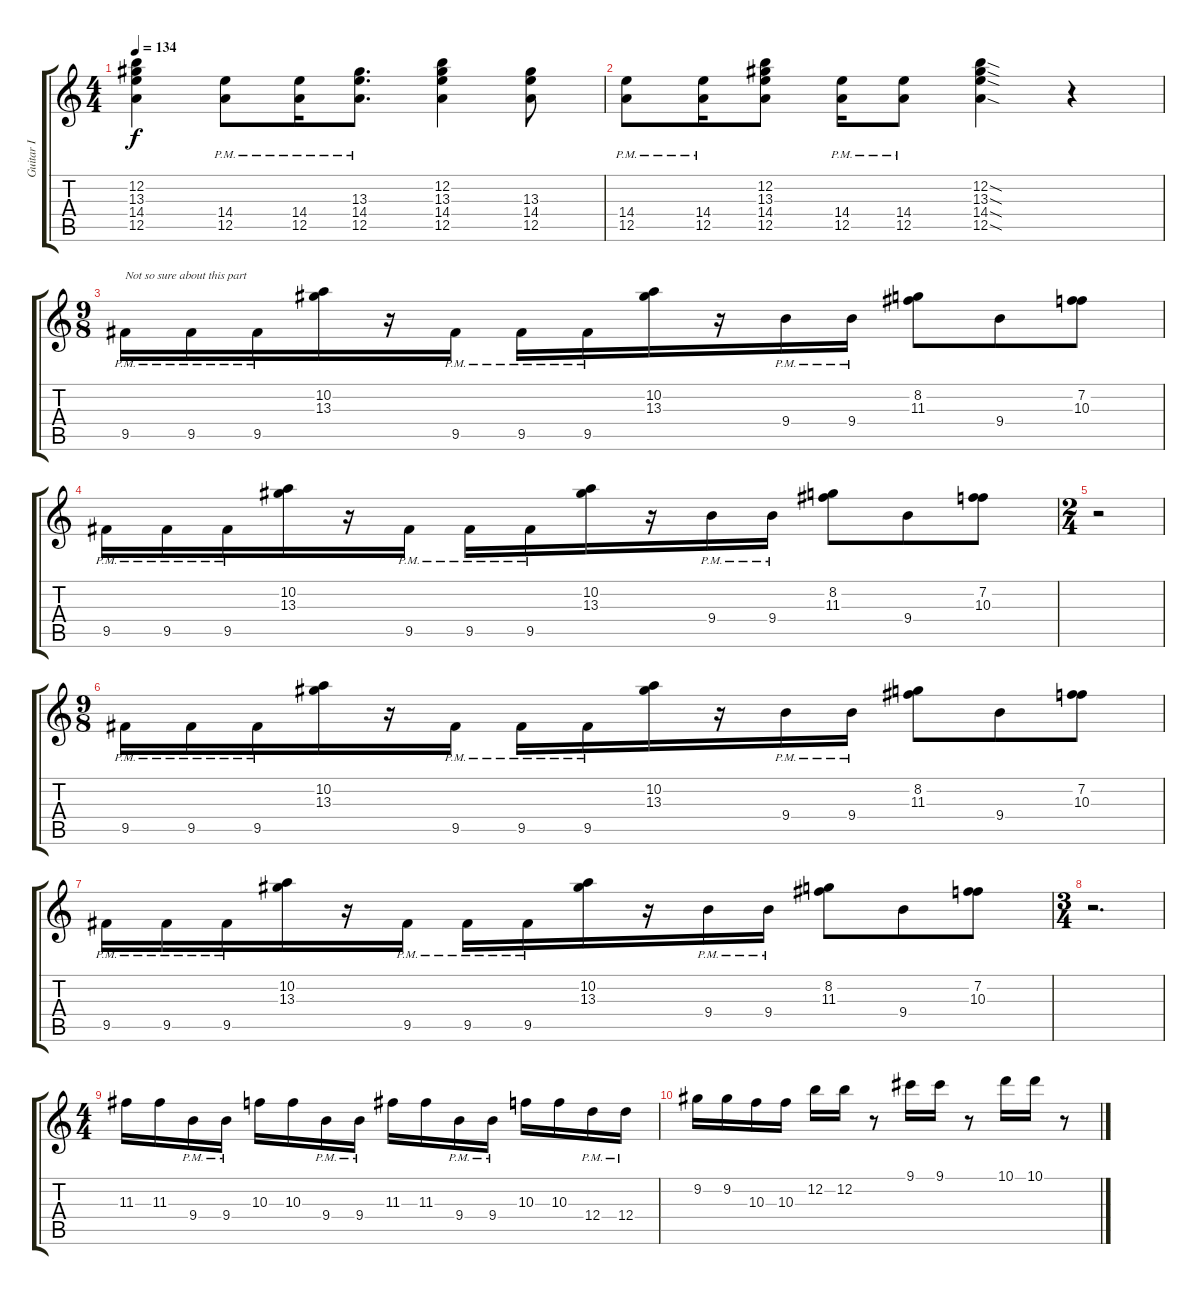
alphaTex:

\track ("Guitar I" "Guitar I") {instrument distortionguitar}
\staff {score tabs}
\tuning (E4 B3 G3 D3 A2 E2) {hide}
\ts (4 4)
\tempo 134
\clef g2
\ks c
(12.2 13.3 14.4 12.5).4{dy f} (14.4{pm} 12.5{pm}).8 (14.4{pm} 12.5{pm}).16 (13.3{pm} 14.4{pm} 12.5{pm}).8{d} (12.2 13.3 14.4 12.5).4 (13.3 14.4 12.5).8 |
(14.4{pm} 12.5{pm}).8 (14.4{pm} 12.5{pm}).16 (12.2 13.3 14.4 12.5).8 (14.4{pm} 12.5{pm}).16 (14.4{pm} 12.5{pm}).8 (12.2{sod} 13.3{sod} 14.4{sod} 12.5{sod}).4 r.4 |
\ts (9 8)
9.5{pm}.16{txt "Not so sure about this part"} 9.5{pm}.16 9.5{pm}.16 (10.2 13.3).16 r.16 9.5{pm}.16 9.5{pm}.16 9.5{pm}.16 (10.2 13.3).16 r.16 9.4{pm}.16 9.4{pm}.16 (8.2 11.3).8 9.4.8 (7.2 10.3).8 |
9.5{pm}.16 9.5{pm}.16 9.5{pm}.16 (10.2 13.3).16 r.16 9.5{pm}.16 9.5{pm}.16 9.5{pm}.16 (10.2 13.3).16 r.16 9.4{pm}.16 9.4{pm}.16 (8.2 11.3).8 9.4.8 (7.2 10.3).8 |
\ts (2 4)
r.2 |
\ts (9 8)
9.5{pm}.16 9.5{pm}.16 9.5{pm}.16 (10.2 13.3).16 r.16 9.5{pm}.16 9.5{pm}.16 9.5{pm}.16 (10.2 13.3).16 r.16 9.4{pm}.16 9.4{pm}.16 (8.2 11.3).8 9.4.8 (7.2 10.3).8 |
9.5{pm}.16 9.5{pm}.16 9.5{pm}.16 (10.2 13.3).16 r.16 9.5{pm}.16 9.5{pm}.16 9.5{pm}.16 (10.2 13.3).16 r.16 9.4{pm}.16 9.4{pm}.16 (8.2 11.3).8 9.4.8 (7.2 10.3).8 |
\ts (3 4)
r.2{d} |
\ts (4 4)
11.3.16 11.3.16 9.4{pm}.16 9.4{pm}.16 10.3.16 10.3.16 9.4{pm}.16 9.4{pm}.16 11.3.16 11.3.16 9.4{pm}.16 9.4{pm}.16 10.3.16 10.3.16 12.4{pm}.16 12.4{pm}.16 |
9.2.16 9.2.16 10.3.16 10.3.16 12.2.16 12.2.16 r.8 9.1.16 9.1.16 r.8 10.1.16 10.1.16 r.8
